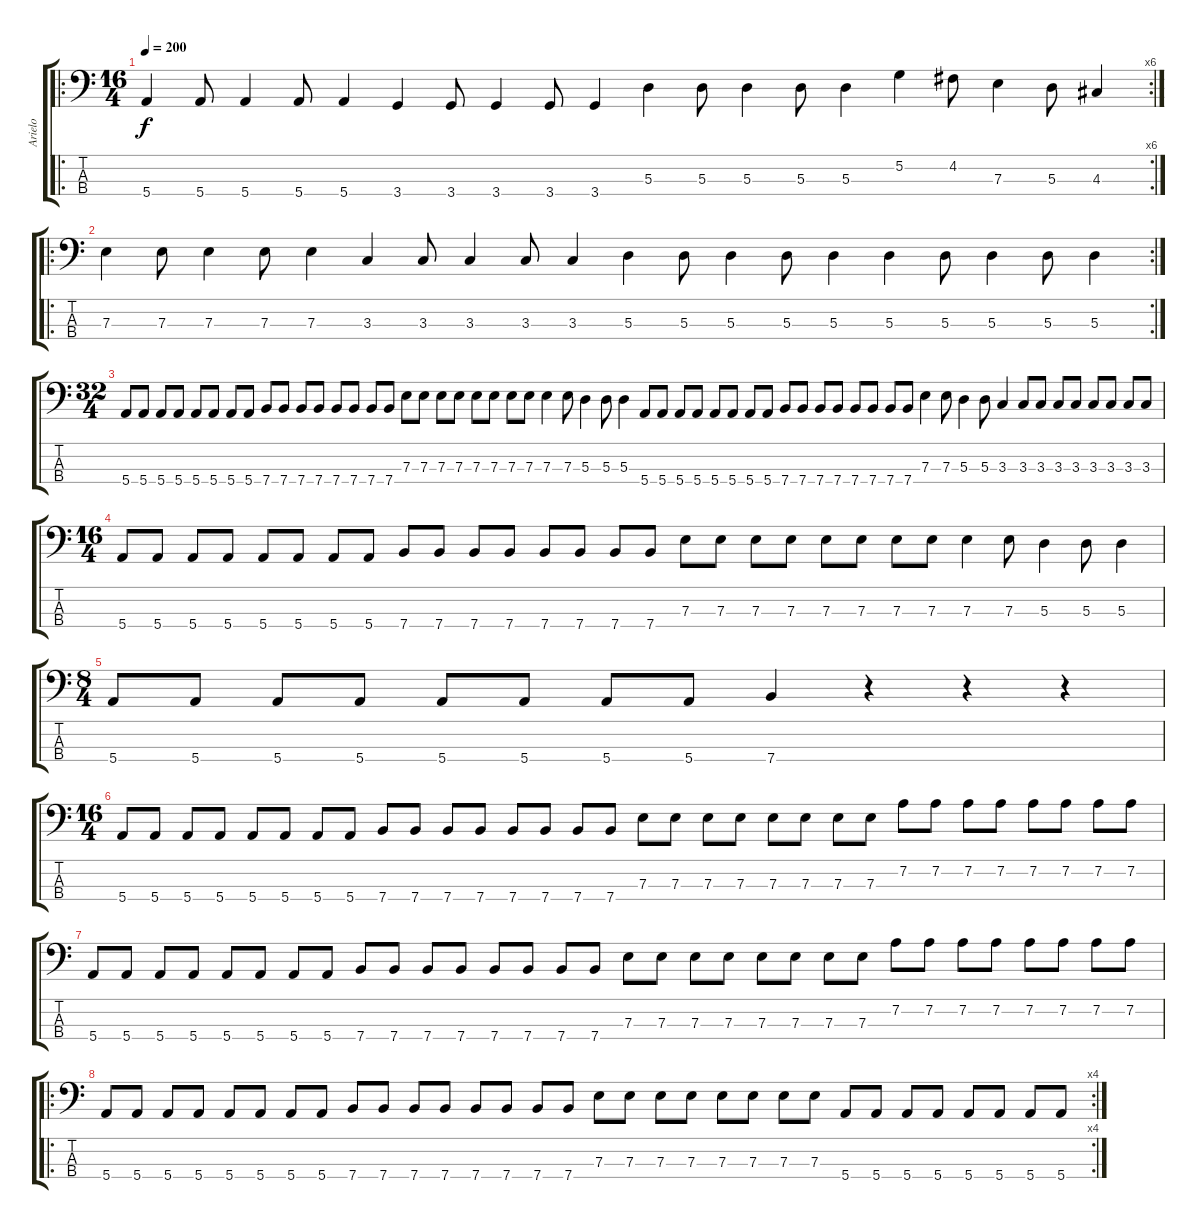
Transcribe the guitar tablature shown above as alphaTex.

\track ("Arielo" "Arielo") {instrument electricbasspick}
\staff {score tabs}
\tuning (G2 D2 A1 E1) {hide}
\ro
\rc 6
\ts (16 4)
\tempo 200
\clef f4
\ks c
5.4.4{dy f instrument electricbasspick} 5.4.8 5.4.4 5.4.8 5.4.4 3.4.4 3.4.8 3.4.4 3.4.8 3.4.4 5.3.4 5.3.8 5.3.4 5.3.8 5.3.4 5.2.4 4.2.8 7.3.4 5.3.8 4.3.4 |
\ro
\rc 2
7.3.4 7.3.8 7.3.4 7.3.8 7.3.4 3.3.4 3.3.8 3.3.4 3.3.8 3.3.4 5.3.4 5.3.8 5.3.4 5.3.8 5.3.4 5.3.4 5.3.8 5.3.4 5.3.8 5.3.4 |
\ts (32 4)
5.4.8 5.4.8 5.4.8 5.4.8 5.4.8 5.4.8 5.4.8 5.4.8 7.4.8 7.4.8 7.4.8 7.4.8 7.4.8 7.4.8 7.4.8 7.4.8 7.3.8 7.3.8 7.3.8 7.3.8 7.3.8 7.3.8 7.3.8 7.3.8 7.3.4 7.3.8 5.3.4 5.3.8 5.3.4 5.4.8 5.4.8 5.4.8 5.4.8 5.4.8 5.4.8 5.4.8 5.4.8 7.4.8 7.4.8 7.4.8 7.4.8 7.4.8 7.4.8 7.4.8 7.4.8 7.3.4 7.3.8 5.3.4 5.3.8 3.3.4 3.3.8 3.3.8 3.3.8 3.3.8 3.3.8 3.3.8 3.3.8 3.3.8 |
\ts (16 4)
5.4.8 5.4.8 5.4.8 5.4.8 5.4.8 5.4.8 5.4.8 5.4.8 7.4.8 7.4.8 7.4.8 7.4.8 7.4.8 7.4.8 7.4.8 7.4.8 7.3.8 7.3.8 7.3.8 7.3.8 7.3.8 7.3.8 7.3.8 7.3.8 7.3.4 7.3.8 5.3.4 5.3.8 5.3.4 |
\ts (8 4)
5.4.8 5.4.8 5.4.8 5.4.8 5.4.8 5.4.8 5.4.8 5.4.8 7.4.4 r.4 r.4 r.4 |
\ts (16 4)
5.4.8 5.4.8 5.4.8 5.4.8 5.4.8 5.4.8 5.4.8 5.4.8 7.4.8 7.4.8 7.4.8 7.4.8 7.4.8 7.4.8 7.4.8 7.4.8 7.3.8 7.3.8 7.3.8 7.3.8 7.3.8 7.3.8 7.3.8 7.3.8 7.2.8 7.2.8 7.2.8 7.2.8 7.2.8 7.2.8 7.2.8 7.2.8 |
5.4.8 5.4.8 5.4.8 5.4.8 5.4.8 5.4.8 5.4.8 5.4.8 7.4.8 7.4.8 7.4.8 7.4.8 7.4.8 7.4.8 7.4.8 7.4.8 7.3.8 7.3.8 7.3.8 7.3.8 7.3.8 7.3.8 7.3.8 7.3.8 7.2.8 7.2.8 7.2.8 7.2.8 7.2.8 7.2.8 7.2.8 7.2.8 |
\ro
\rc 4
5.4.8 5.4.8 5.4.8 5.4.8 5.4.8 5.4.8 5.4.8 5.4.8 7.4.8 7.4.8 7.4.8 7.4.8 7.4.8 7.4.8 7.4.8 7.4.8 7.3.8 7.3.8 7.3.8 7.3.8 7.3.8 7.3.8 7.3.8 7.3.8 5.4.8 5.4.8 5.4.8 5.4.8 5.4.8 5.4.8 5.4.8 5.4.8
